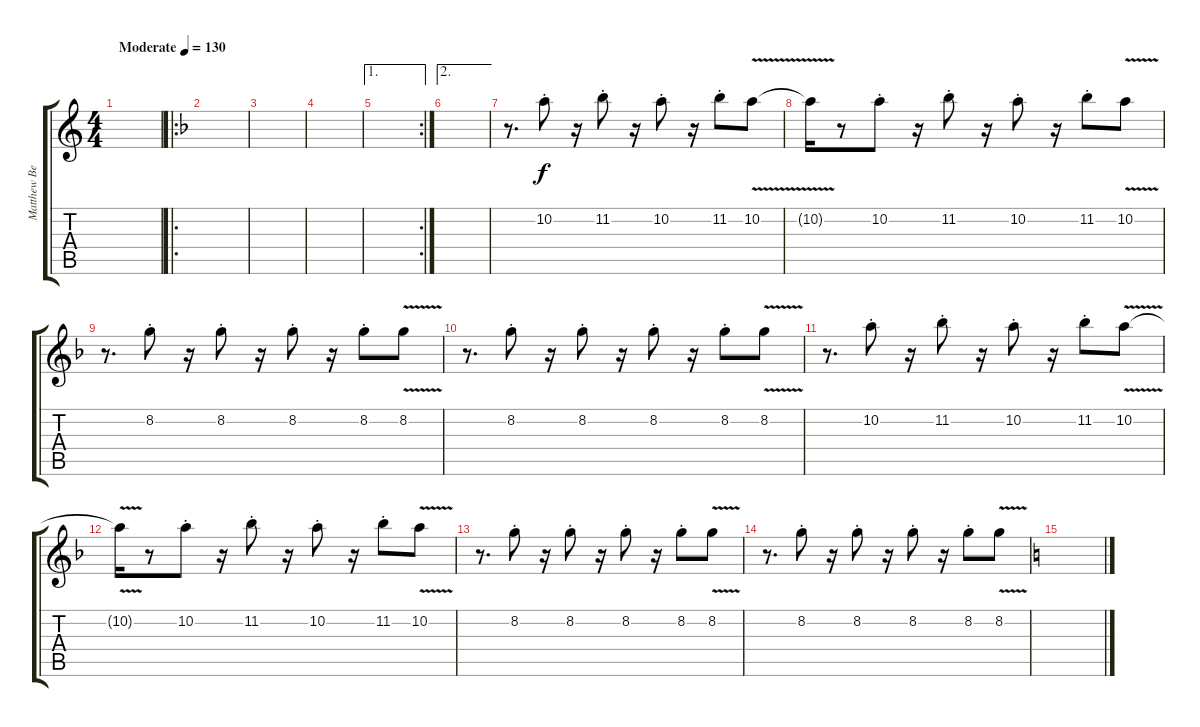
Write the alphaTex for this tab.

\track ("Matthew Bellamy 2" "Matthew Be") {instrument distortionguitar}
\staff {score tabs}
\tuning (E4 B3 G3 D3 A2 E2) {hide}
\ts (4 4)
\tempo (130 "Moderate")
\clef g2
\ks c
|
\ro
\ks f
|
|
|
\ae 1
\rc 2
|
\ae 2
|
r.8{d} 10.2{st}.8 r.16 11.2{st}.8 r.16 10.2{st}.8 r.16 11.2{st}.8 10.2{v}.8 |
10.2{v t}.16 r.8 10.2{st}.8 r.16 11.2{st}.8 r.16 10.2{st}.8 r.16 11.2{st}.8 10.2{v}.8 |
r.8{d} 8.2{st}.8 r.16 8.2{st}.8 r.16 8.2{st}.8 r.16 8.2{st}.8 8.2{v}.8 |
r.8{d} 8.2{st}.8 r.16 8.2{st}.8 r.16 8.2{st}.8 r.16 8.2{st}.8 8.2{v}.8 |
r.8{d} 10.2{st}.8 r.16 11.2{st}.8 r.16 10.2{st}.8 r.16 11.2{st}.8 10.2{v}.8 |
10.2{v t}.16 r.8 10.2{st}.8 r.16 11.2{st}.8 r.16 10.2{st}.8 r.16 11.2{st}.8 10.2{v}.8 |
r.8{d} 8.2{st}.8 r.16 8.2{st}.8 r.16 8.2{st}.8 r.16 8.2{st}.8 8.2{v}.8 |
r.8{d} 8.2{st}.8 r.16 8.2{st}.8 r.16 8.2{st}.8 r.16 8.2{st}.8 8.2{v}.8 |
\ks c
